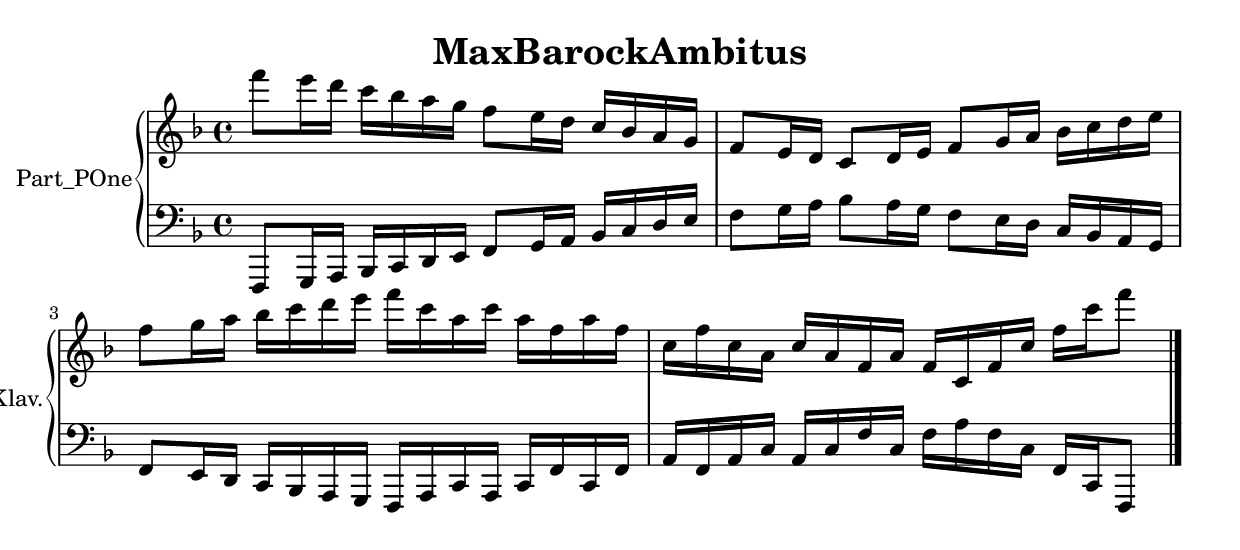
\version "2.24.4"

\header {
  workCreditTypeTitle = "MaxBarockAmbitus"
  encodingDate        = "2022-05-09"
  software            = "soundnotation"
  software            = "Dolet 6.6"
  right               = ""
  title               = "MaxBarockAmbitus"
}

\paper {
  % horizontal-shift = 0.0\mm
  % indent = 0.0\mm
  % short-indent = 0.0\mm
  
  % markup-system-spacing-padding = 0.0\mm
  % between-system-space = 0.0\mm
  % page-top-space = 0.0\mm
  
  % page-count = -1
  % system-count = -1
  
  % oddHeaderMarkup = ""
  % evenHeaderMarkup = ""
  % oddFooterMarkup = ""
  % evenFooterMarkup = ""
}

\layout {
  \context { \Score
    autoBeaming = ##f % to display tuplets brackets
  }
  \context { \Voice
  }
}

Part_POne_Staff_One_Voice_One = \absolute {
  \language "nederlands"
  
  
  \clef "treble"
  \key f \major
  \stemDown f'''8 [
  e'''16 d''' ]
  c''' [
  bes'' a'' g'' ]
  f''8 [
  e''16 d'' ]
  \stemUp c'' [
  bes' a' g' ]
  
  
  f'8 [
  e'16 d' ]
  c'8 [
  d'16 e' ]
  f'8 [
  g'16 a' ]
  \stemDown bes' [
  c'' d'' e'' ]
  
  
  \break | % 1333333 \myLineBreak
  
  f''8 [
  g''16 a'' ]
  bes'' [
  c''' d''' e''' ]
  f''' [
  c''' a'' c''' ]
  a'' [
  f'' a'' f'' ]
  
  
  c''16 [
  f'' c'' a' ]
  \stemUp c'' [
  a' f' a' ]
  f' [
  c' f' c'' ]
  \stemDown f'' [
  c''' f'''8 ]
  
  \bar "|."
  
}

Part_POne_Staff_Two_Voice_Five = \absolute {
  \language "nederlands"
  
  
  \clef "bass"
  \key f \major
  \stemUp f,,8 [
  g,,16 a,, ]
  bes,, [
  c, d, e, ]
  f,8 [
  g,16 a, ]
  bes, [
  c d e ]
  
  
  \stemDown f8 [
  g16 a ]
  bes8 [
  a16 g ]
  f8 [
  e16 d ]
  \stemUp c [
  bes, a, g, ]
  
  
  \break | % 1333333 \myLineBreak
  
  f,8 [
  e,16 d, ]
  c, [
  bes,, a,, g,, ]
  f,, [
  a,, c, a,, ]
  c, [
  f, c, f, ]
  
  
  a,16 [
  f, a, c ]
  a, [
  c f c ]
  \stemDown f [
  a f c ]
  \stemUp f, [
  c, f,,8 ]
  
  \bar "|."
  
}

\book {

  \score {
    <<
    
      
      
      
      <<
      
        \new PianoStaff
        \with {
          instrumentName = "Part_POne"
          shortInstrumentName = "Klav."
        }
        
        <<
        
          \new Staff  = "Part_POne_Staff_One"
          \with {
          }
          <<
            \context Voice = "Part_POne_Staff_One_Voice_One" <<
              \Part_POne_Staff_One_Voice_One
            >>
          >>
          
          \new Staff  = "Part_POne_Staff_Two"
          \with {
          }
          <<
            \context Voice = "Part_POne_Staff_Two_Voice_Five" <<
              \Part_POne_Staff_Two_Voice_Five
            >>
          >>
        >>
      
      
      >>
    
    >>
    
    \layout {
      \context { \Score
        autoBeaming = ##f % to display tuplets brackets
      }
      \context { \Voice
      }
    }
    
    \midi {
      \tempo 16 = 360
    }
  }
  
}
